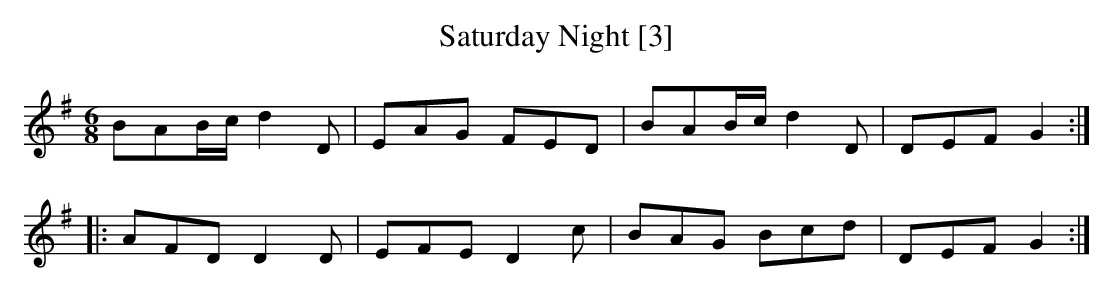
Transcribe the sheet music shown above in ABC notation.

X:1
T: Saturday Night [3]
M: 6/8
L: 1/8
K: G
BAB/c/ d2D|EAG FED|BAB/c/ d2D|DEF G2:|
|:AFD D2D|EFE D2c|BAG Bcd|DEF G2:|
